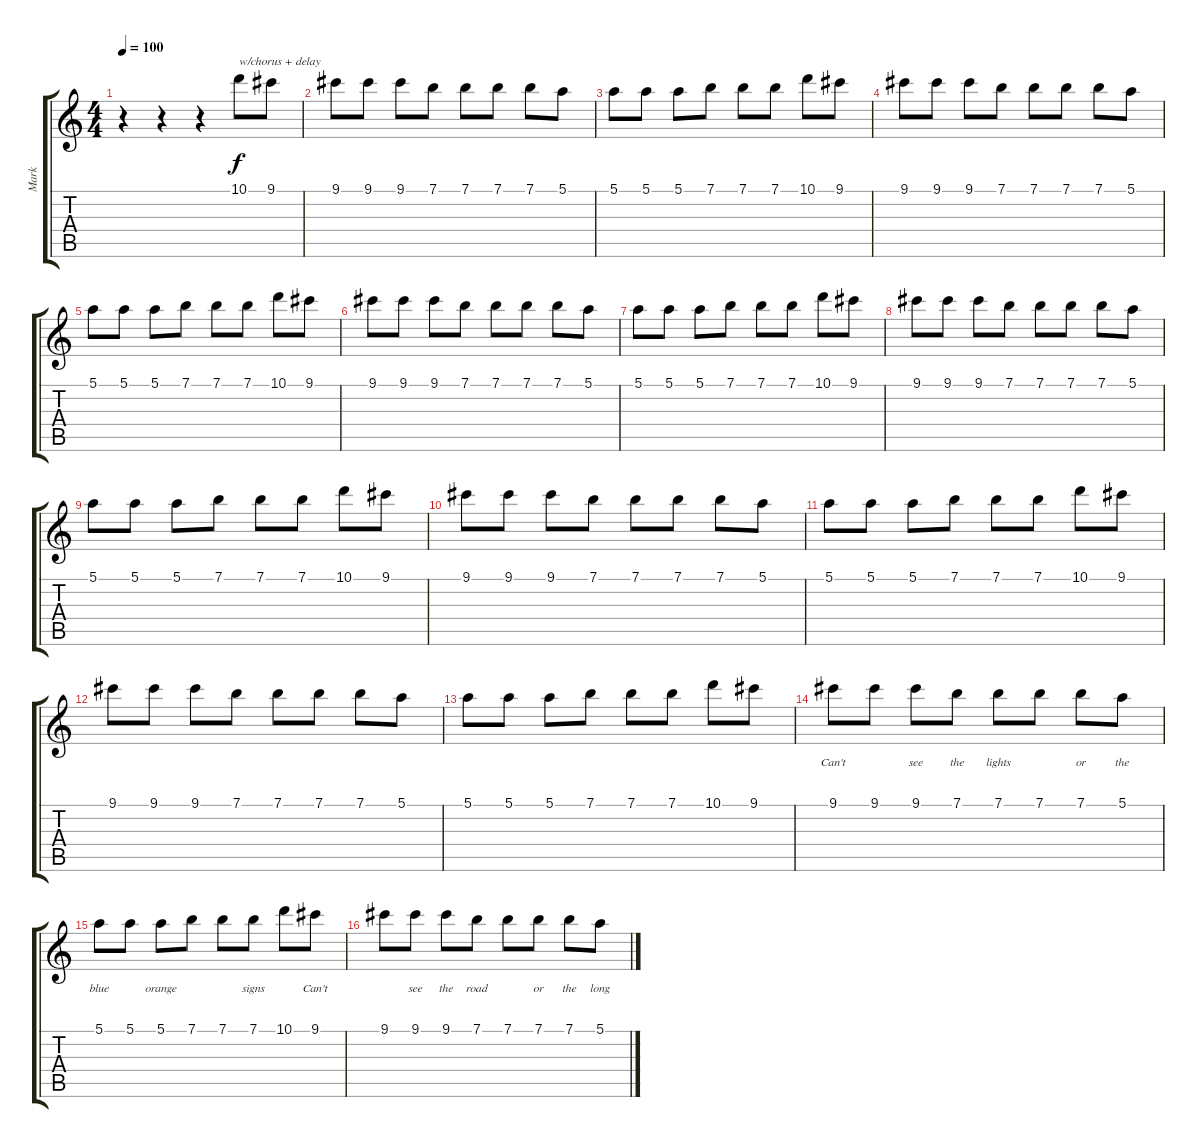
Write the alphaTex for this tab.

\track ("Mark" "Mark") {instrument overdrivenguitar}
\staff {score tabs}
\tuning (E4 B3 G3 D3 A2 E2) {hide}
\ts (4 4)
\tempo 100
\clef g2
\ks c
r.4{dy f instrument overdrivenguitar} r.4 r.4 10.1.8{txt "w/chorus + delay"} 9.1.8 |
9.1.8 9.1.8 9.1.8 7.1.8 7.1.8 7.1.8 7.1.8 5.1.8 |
5.1.8 5.1.8 5.1.8 7.1.8 7.1.8 7.1.8 10.1.8 9.1.8 |
9.1.8 9.1.8 9.1.8 7.1.8 7.1.8 7.1.8 7.1.8 5.1.8 |
5.1.8 5.1.8 5.1.8 7.1.8 7.1.8 7.1.8 10.1.8 9.1.8 |
9.1.8 9.1.8 9.1.8 7.1.8 7.1.8 7.1.8 7.1.8 5.1.8 |
5.1.8 5.1.8 5.1.8 7.1.8 7.1.8 7.1.8 10.1.8 9.1.8 |
9.1.8 9.1.8 9.1.8 7.1.8 7.1.8 7.1.8 7.1.8 5.1.8 |
5.1.8 5.1.8 5.1.8 7.1.8 7.1.8 7.1.8 10.1.8 9.1.8 |
9.1.8 9.1.8 9.1.8 7.1.8 7.1.8 7.1.8 7.1.8 5.1.8 |
5.1.8 5.1.8 5.1.8 7.1.8 7.1.8 7.1.8 10.1.8 9.1.8 |
9.1.8 9.1.8 9.1.8 7.1.8 7.1.8 7.1.8 7.1.8 5.1.8 |
5.1.8 5.1.8 5.1.8 7.1.8 7.1.8 7.1.8 10.1.8 9.1.8 |
9.1.8{lyrics (0 "Can't") lyrics (1 "") lyrics (2 "") lyrics (3 "") lyrics (4 "")} 9.1.8{lyrics (0 "") lyrics (1 "") lyrics (2 "") lyrics (3 "") lyrics (4 "")} 9.1.8{lyrics (0 "see") lyrics (1 "") lyrics (2 "") lyrics (3 "") lyrics (4 "")} 7.1.8{lyrics (0 "the") lyrics (1 "") lyrics (2 "") lyrics (3 "") lyrics (4 "")} 7.1.8{lyrics (0 "lights") lyrics (1 "") lyrics (2 "") lyrics (3 "") lyrics (4 "")} 7.1.8{lyrics (0 "") lyrics (1 "") lyrics (2 "") lyrics (3 "") lyrics (4 "")} 7.1.8{lyrics (0 "or") lyrics (1 "") lyrics (2 "") lyrics (3 "") lyrics (4 "")} 5.1.8{lyrics (0 "the") lyrics (1 "") lyrics (2 "") lyrics (3 "") lyrics (4 "")} |
5.1.8{lyrics (0 "blue") lyrics (1 "") lyrics (2 "") lyrics (3 "") lyrics (4 "")} 5.1.8{lyrics (0 "") lyrics (1 "") lyrics (2 "") lyrics (3 "") lyrics (4 "")} 5.1.8{lyrics (0 "orange") lyrics (1 "") lyrics (2 "") lyrics (3 "") lyrics (4 "")} 7.1.8{lyrics (0 "") lyrics (1 "") lyrics (2 "") lyrics (3 "") lyrics (4 "")} 7.1.8{lyrics (0 "") lyrics (1 "") lyrics (2 "") lyrics (3 "") lyrics (4 "")} 7.1.8{lyrics (0 "signs") lyrics (1 "") lyrics (2 "") lyrics (3 "") lyrics (4 "")} 10.1.8{lyrics (0 "") lyrics (1 "") lyrics (2 "") lyrics (3 "") lyrics (4 "")} 9.1.8{lyrics (0 "Can't") lyrics (1 "") lyrics (2 "") lyrics (3 "") lyrics (4 "")} |
9.1.8{lyrics (0 "") lyrics (1 "") lyrics (2 "") lyrics (3 "") lyrics (4 "")} 9.1.8{lyrics (0 "see") lyrics (1 "") lyrics (2 "") lyrics (3 "") lyrics (4 "")} 9.1.8{lyrics (0 "the") lyrics (1 "") lyrics (2 "") lyrics (3 "") lyrics (4 "")} 7.1.8{lyrics (0 "road") lyrics (1 "") lyrics (2 "") lyrics (3 "") lyrics (4 "")} 7.1.8{lyrics (0 "") lyrics (1 "") lyrics (2 "") lyrics (3 "") lyrics (4 "")} 7.1.8{lyrics (0 "or") lyrics (1 "") lyrics (2 "") lyrics (3 "") lyrics (4 "")} 7.1.8{lyrics (0 "the") lyrics (1 "") lyrics (2 "") lyrics (3 "") lyrics (4 "")} 5.1.8{lyrics (0 "long") lyrics (1 "") lyrics (2 "") lyrics (3 "") lyrics (4 "")}
